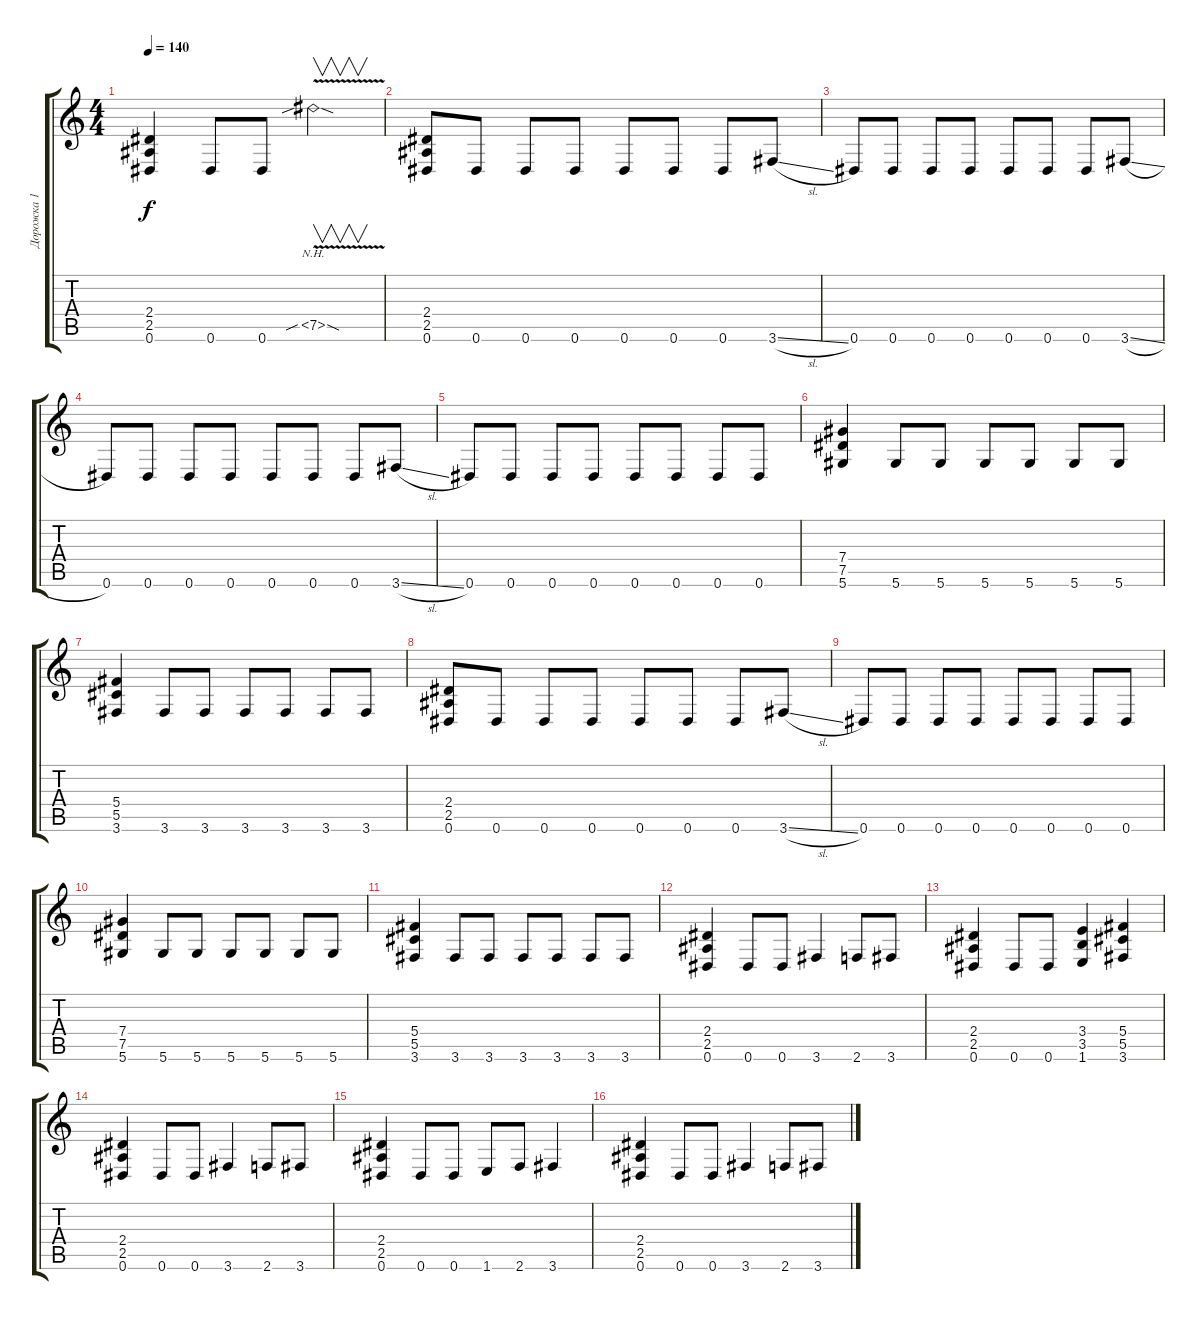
\track ("Дорожка 1" "Дорожка 1") {instrument distortionguitar}
\staff {score tabs}
\tuning (Eb4 Bb3 Gb3 Db3 Ab2 Eb2) {hide}
\ts (4 4)
\tempo 140
\clef g2
\ks c
(2.4 2.5 0.6).4{dy f} 0.6.8 0.6.8 7.5{nh v sib sod}.2{v} |
(2.4 2.5 0.6).8 0.6.8 0.6.8 0.6.8 0.6.8 0.6.8 0.6.8 3.6{sl}.8 |
0.6.8 0.6.8 0.6.8 0.6.8 0.6.8 0.6.8 0.6.8 3.6{sl}.8 |
0.6.8 0.6.8 0.6.8 0.6.8 0.6.8 0.6.8 0.6.8 3.6{sl}.8 |
0.6.8 0.6.8 0.6.8 0.6.8 0.6.8 0.6.8 0.6.8 0.6.8 |
(7.4 7.5 5.6).4 5.6.8 5.6.8 5.6.8 5.6.8 5.6.8 5.6.8 |
(5.4 5.5 3.6).4 3.6.8 3.6.8 3.6.8 3.6.8 3.6.8 3.6.8 |
(2.4 2.5 0.6).8 0.6.8 0.6.8 0.6.8 0.6.8 0.6.8 0.6.8 3.6{sl}.8 |
0.6.8 0.6.8 0.6.8 0.6.8 0.6.8 0.6.8 0.6.8 0.6.8 |
(7.4 7.5 5.6).4 5.6.8 5.6.8 5.6.8 5.6.8 5.6.8 5.6.8 |
(5.4 5.5 3.6).4 3.6.8 3.6.8 3.6.8 3.6.8 3.6.8 3.6.8 |
(2.4 2.5 0.6).4 0.6.8 0.6.8 3.6.4 2.6.8 3.6.8 |
(2.4 2.5 0.6).4 0.6.8 0.6.8 (3.4 3.5 1.6).4 (5.4 5.5 3.6).4 |
(2.4 2.5 0.6).4 0.6.8 0.6.8 3.6.4 2.6.8 3.6.8 |
(2.4 2.5 0.6).4 0.6.8 0.6.8 1.6.8 2.6.8 3.6.4 |
(2.4 2.5 0.6).4 0.6.8 0.6.8 3.6.4 2.6.8 3.6.8
